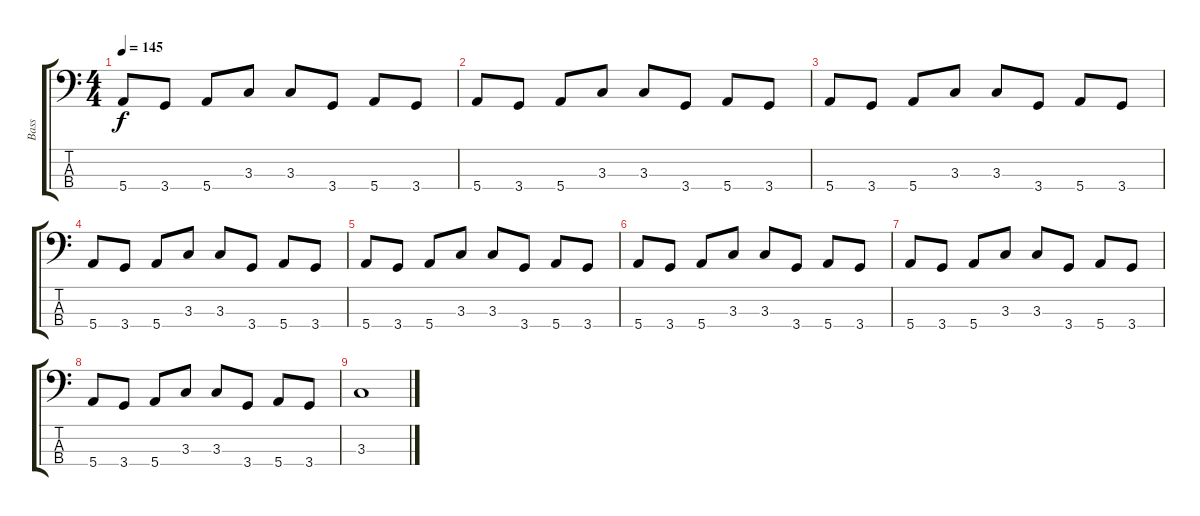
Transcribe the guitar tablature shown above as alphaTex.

\track ("Bass" "Bass") {instrument electricbasspick}
\staff {score tabs}
\tuning (G2 D2 A1 E1) {hide}
\ts (4 4)
\tempo 145
\clef f4
\ks c
5.4.8{dy f} 3.4.8 5.4.8 3.3.8 3.3.8 3.4.8 5.4.8 3.4.8 |
5.4.8 3.4.8 5.4.8 3.3.8 3.3.8 3.4.8 5.4.8 3.4.8 |
5.4.8 3.4.8 5.4.8 3.3.8 3.3.8 3.4.8 5.4.8 3.4.8 |
5.4.8 3.4.8 5.4.8 3.3.8 3.3.8 3.4.8 5.4.8 3.4.8 |
5.4.8 3.4.8 5.4.8 3.3.8 3.3.8 3.4.8 5.4.8 3.4.8 |
5.4.8 3.4.8 5.4.8 3.3.8 3.3.8 3.4.8 5.4.8 3.4.8 |
5.4.8 3.4.8 5.4.8 3.3.8 3.3.8 3.4.8 5.4.8 3.4.8 |
5.4.8 3.4.8 5.4.8 3.3.8 3.3.8 3.4.8 5.4.8 3.4.8 |
3.3.1
